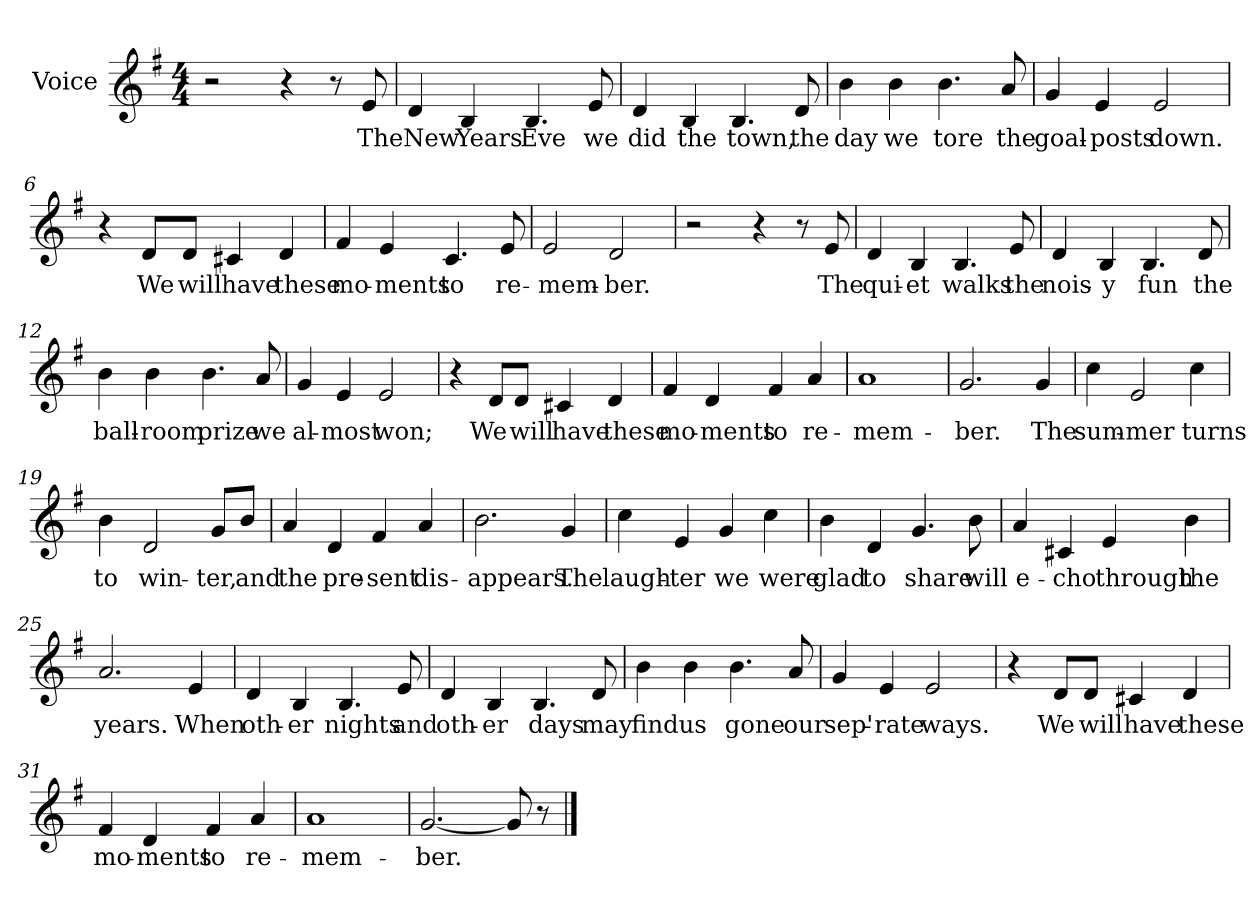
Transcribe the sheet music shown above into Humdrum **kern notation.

**kern	**text
*part1	*part1
*staff1	*staff1
*I"Voice	*
*clefG2	*
*k[f#]	*
*G:	*
*M4/4	*
=1	=1
2r	.
4r	.
8r	.
8e/	The
=2	=2
4d/	New
4B/	Years
4.B/	Eve
8e/	we
=3	=3
4d/	did
4B/	the
4.B/	town,
8d/	the
=4	=4
4b\	day
4b\	we
4.b\	tore
8a/	the
!!LO:LB:g=z
=5	=5
4g/	goal-
4e/	-posts
2e/	down.
=6	=6
4r	.
8d/L	We
8d/J	will
4c#X/	have
4d/	these
=7	=7
4f#/	mo-
4e/	-ments
4.c/	to
8e/	re-
=8	=8
2e/	-mem-
2d/	ber.
=9	=9
2r	.
4r	.
8r	.
8e/	The
!!LO:LB:g=z
=10	=10
4d/	qui-
4B/	-et
4.B/	walks
8e/	the
=11	=11
4d/	nois-
4B/	-y
4.B/	fun
8d/	the
=12	=12
4b\	ball-
4b\	-room
4.b\	prize
8a/	we
=13	=13
4g/	al-
4e/	-most
2e/	won;
!!LO:LB:g=z
=14	=14
4r	.
8d/L	We
8d/J	will
4c#X/	have
4d/	these
=15	=15
4f#/	mo-
4d/	ments
4f#/	to
4a/	re-
=16	=16
1a	-mem-
=17	=17
2.g/	-ber.
4g/	The
=18	=18
4cc\	sum-
2e/	-mer
4cc\	turns
!!LO:LB:g=z
=19	=19
4b\	to
2d/	win-
8g/L	-ter,
8b/J	and
=20	=20
4a/	the
4d/	pre-
4f#/	-sent
4a/	dis-
=21	=21
2.b\	-appears.
4g/	The
=22	=22
4cc\	laugh-
4e/	-ter
4g/	we
4cc\	were
!!LO:LB:g=z
=23	=23
4b\	glad
4d/	to
4.g/	share
8b\	will
=24	=24
4a/	e-
4c#X/	-cho
4e/	through
4b\	the
=25	=25
2.a/	years.
4e/	When
=26	=26
4d/	oth-
4B/	-er
4.B/	nights
8e/	and
!!LO:LB:g=z
=27	=27
4d/	oth-
4B/	-er
4.B/	days
8d/	may
=28	=28
4b\	find
4b\	us
4.b\	gone
8a/	our
=29	=29
4g/	sep'-
4e/	-rate
2e/	ways.
=30	=30
4r	.
8d/L	We
8d/J	will
4c#X/	have
4d/	these
!!LO:LB:g=z
=31	=31
4f#/	mo-
4d/	-ments
4f#/	to
4a/	re-
=32	=32
1a	-mem-
=33	=33
[2.g/	-ber.
8g/]	.
8r	.
==	==
*-	*-
